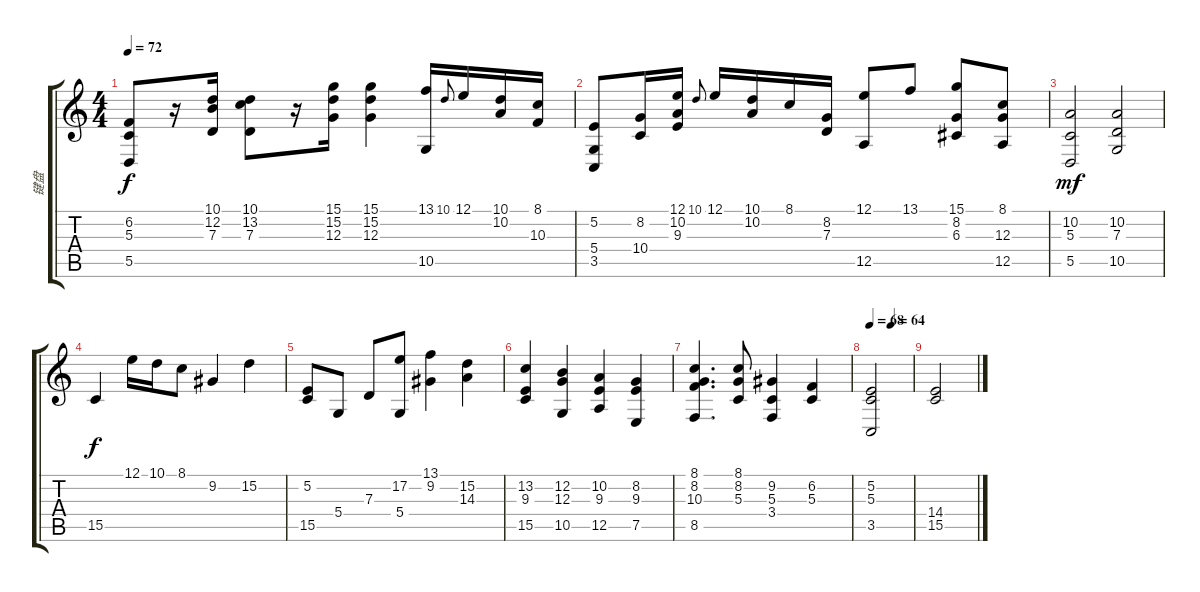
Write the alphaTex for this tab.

\track ("键盘" "键盘") {instrument acousticgrandpiano}
\staff {score tabs}
\tuning (E4 B3 G3 D3 A2 E2) {hide}
\ts (4 4)
\tempo 72
\clef g2
\ks c
(6.2 5.3 5.5).8{dy f} r.16 (10.1 12.2 7.3).16 (10.1 13.2 7.3).8 r.16 (15.1 15.2 12.3).16 (15.1 15.2 12.3).4 (13.1 10.5).16 10.1.8{gr onbeat} 12.1.16 (10.1 10.2).16 (8.1 10.3).16 |
(5.2 5.4 3.5).8 (8.2 10.4).16 (12.1 10.2 9.3).16 10.1.8{gr onbeat} 12.1.16 (10.1 10.2).16 8.1.16 (8.2 7.3).16 (12.1 12.5).8 13.1.8 (15.1 8.2 6.3).8 (8.1 12.3 12.5).8 |
(10.2 5.3 5.5).2{dy mf} (10.2 7.3 10.5).2 |
15.5.4{dy f} 12.1.16 10.1.16 8.1.8 9.2.4 15.2.4 |
(5.2 15.5).8 5.4.8 7.3.8 (17.2 5.4).8 (13.1 9.2).4 (15.2 14.3).4 |
(13.2 9.3 15.5).4 (12.2 12.3 10.5).4 (10.2 9.3 12.5).4 (8.2 9.3 7.5).4 |
(8.1 8.2 10.3 8.5).4{d} (8.1 8.2 5.3).8 (9.2 5.3 3.4).4 (6.2 5.3).4 |
\tempo 68
\tempo (64 0.5)
(5.2 5.3 3.5).2 |
(14.4 15.5).2
